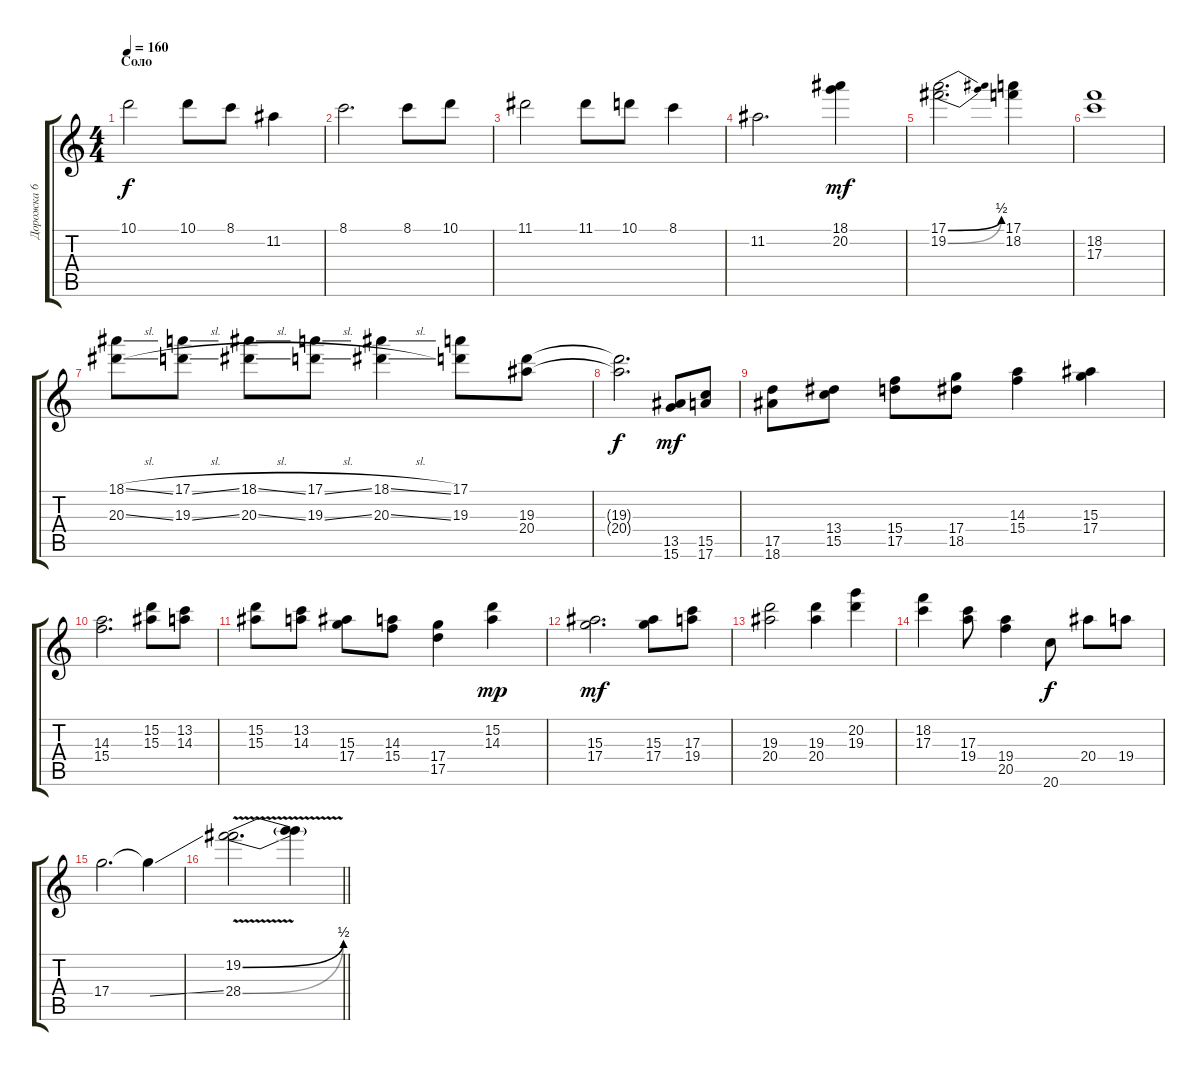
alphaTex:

\track ("Дорожка 6" "Дорожка 6") {instrument distortionguitar}
\staff {score tabs}
\tuning (E4 B3 G3 D3 A2 E2) {hide}
\ts (4 4)
\section ("" "Соло")
\tempo 160
\clef g2
\ks c
10.1.2{dy f} 10.1.8 8.1.8 11.2.4 |
8.1.2{d} 8.1.8 10.1.8 |
11.1.2 11.1.8 10.1.8 8.1.4 |
11.2.2{d} (18.1 20.2).4{dy mf} |
(17.1{be (bend 0 0 60 2)} 19.2{be (bend 0 0 60 2)}).2{d} (17.1 18.2).4 |
(18.2 17.3).1 |
(18.1{sl} 20.3{sl}).8 (17.1{sl} 19.3{sl}).8 (18.1{sl} 20.3{sl}).8 (17.1{sl} 19.3{sl}).8 (18.1{sl} 20.3{sl}).4 (17.1 19.3).8 (19.3 20.4).8 |
(19.3{t} 20.4{t}).2{d dy f} (13.5 15.6).8{dy mf} (15.5 17.6).8 |
(17.5 18.6).8 (13.4 15.5).8 (15.4 17.5).8 (17.4 18.5).8 (14.3 15.4).4 (15.3 17.4).4 |
(14.3 15.4).2{d} (15.2 15.3).8 (13.2 14.3).8 |
(15.2 15.3).8 (13.2 14.3).8 (15.3 17.4).8 (14.3 15.4).8 (17.4 17.5).4 (15.2 14.3).4{dy mp} |
(15.3 17.4).2{d dy mf} (15.3 17.4).8 (17.3 19.4).8 |
(19.3 20.4).2 (19.3 20.4).4 (20.2 19.3).4 |
(18.2 17.3).4 (17.3 19.4).8 (19.4 20.5).4 20.6.8{dy f} 20.4.8 19.4.8 |
17.4.2{d} 17.4{ss t}.4 |
\barLineRight lightlight
(19.2{be (bend 0 0 60 2)} 28.4{be (bend 0 0 60 2) v}).2{d} (19.2{ss t} 28.4{ss t}).4
